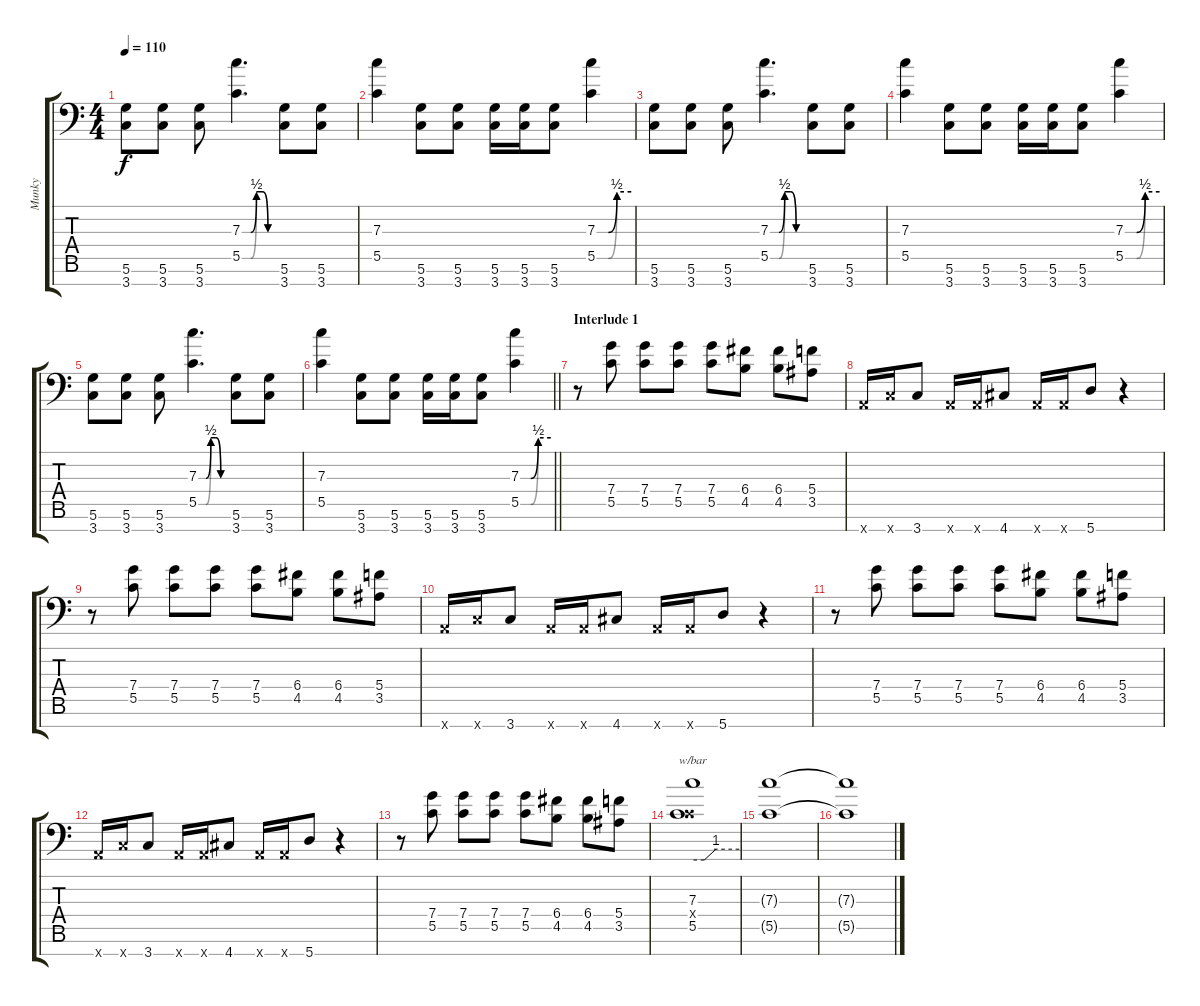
\track ("Munky" "Munky") {instrument distortionguitar}
\staff {score tabs}
\tuning (D4 A3 F3 C3 G2 D2 A1) {hide}
\ts (4 4)
\tempo 110
\clef f4
\ks c
(5.6 3.7).8{dy f} (5.6 3.7).8 (5.6 3.7).8 (7.3{be (custom 0 0 15 0 25 2 35 2 45 0 60 0)} 5.5{be (custom 0 0 15 0 25 2 35 2 45 0 60 0)}).4{d} (5.6 3.7).8 (5.6 3.7).8 |
(7.3 5.5).4 (5.6 3.7).8 (5.6 3.7).8 (5.6 3.7).16 (5.6 3.7).16 (5.6 3.7).8 (7.3{be (custom 0 0 20 0 35 2 60 2)} 5.5{be (custom 0 0 20 0 35 2 60 2)}).4 |
(5.6 3.7).8 (5.6 3.7).8 (5.6 3.7).8 (7.3{be (custom 0 0 15 0 25 2 35 2 45 0 60 0)} 5.5{be (custom 0 0 15 0 25 2 35 2 45 0 60 0)}).4{d} (5.6 3.7).8 (5.6 3.7).8 |
(7.3 5.5).4 (5.6 3.7).8 (5.6 3.7).8 (5.6 3.7).16 (5.6 3.7).16 (5.6 3.7).8 (7.3{be (custom 0 0 20 0 35 2 60 2)} 5.5{be (custom 0 0 20 0 35 2 60 2)}).4 |
(5.6 3.7).8 (5.6 3.7).8 (5.6 3.7).8 (7.3{be (custom 0 0 15 0 25 2 35 2 45 0 60 0)} 5.5{be (custom 0 0 15 0 25 2 35 2 45 0 60 0)}).4{d} (5.6 3.7).8 (5.6 3.7).8 |
\barLineRight lightlight
(7.3 5.5).4 (5.6 3.7).8 (5.6 3.7).8 (5.6 3.7).16 (5.6 3.7).16 (5.6 3.7).8 (7.3{be (custom 0 0 20 0 35 2 60 2)} 5.5{be (custom 0 0 20 0 35 2 60 2)}).4 |
\section ("" "Interlude 1")
r.8 (7.4 5.5).8 (7.4 5.5).8 (7.4 5.5).8 (7.4 5.5).8 (6.4 4.5).8 (6.4 4.5).8 (5.4 3.5).8 |
0.7{x}.16 3.7{x}.16 3.7.8 0.7{x}.16 0.7{x}.16 4.7.8 0.7{x}.16 0.7{x}.16 5.7.8 r.4 |
r.8 (7.4 5.5).8 (7.4 5.5).8 (7.4 5.5).8 (7.4 5.5).8 (6.4 4.5).8 (6.4 4.5).8 (5.4 3.5).8 |
0.7{x}.16 3.7{x}.16 3.7.8 0.7{x}.16 0.7{x}.16 4.7.8 0.7{x}.16 0.7{x}.16 5.7.8 r.4 |
r.8 (7.4 5.5).8 (7.4 5.5).8 (7.4 5.5).8 (7.4 5.5).8 (6.4 4.5).8 (6.4 4.5).8 (5.4 3.5).8 |
0.7{x}.16 3.7{x}.16 3.7.8 0.7{x}.16 0.7{x}.16 4.7.8 0.7{x}.16 0.7{x}.16 5.7.8 r.4 |
r.8 (7.4 5.5).8 (7.4 5.5).8 (7.4 5.5).8 (7.4 5.5).8 (6.4 4.5).8 (6.4 4.5).8 (5.4 3.5).8 |
(7.3 0.4{x} 5.5).1{tbe (custom default 0 0 15 0 30 4 60 4)} |
(7.3{t} 5.5{t}).1 |
(7.3{t} 5.5{t}).1
